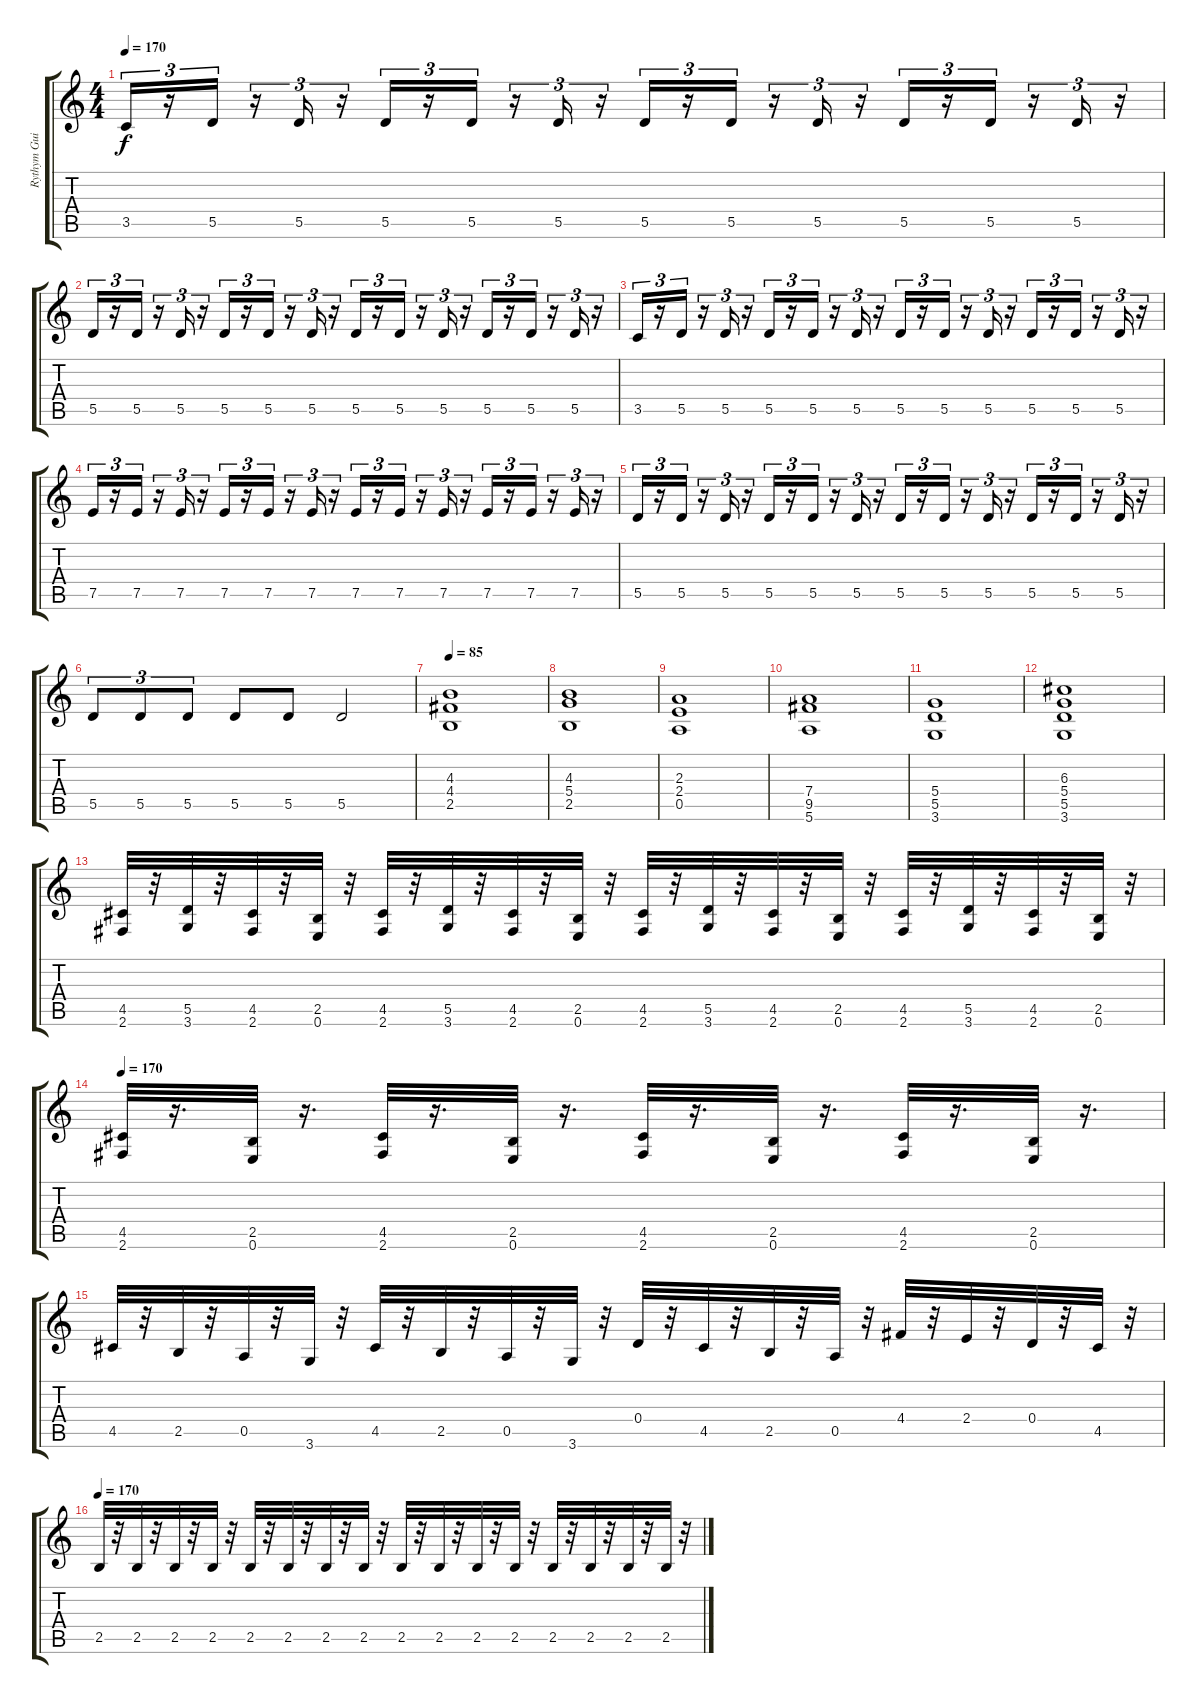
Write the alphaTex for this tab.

\track ("Rythym Guitar" "Rythym Gui") {instrument distortionguitar}
\staff {score tabs}
\tuning (E4 B3 G3 D3 A2 E2) {hide}
\ts (4 4)
\tempo 170
\clef g2
\ks c
3.5.16{tu (3 2) dy f} r.16{tu (3 2)} 5.5.16{tu (3 2)} r.16{tu (3 2)} 5.5.16{tu (3 2)} r.16{tu (3 2)} 5.5.16{tu (3 2)} r.16{tu (3 2)} 5.5.16{tu (3 2)} r.16{tu (3 2)} 5.5.16{tu (3 2)} r.16{tu (3 2)} 5.5.16{tu (3 2)} r.16{tu (3 2)} 5.5.16{tu (3 2)} r.16{tu (3 2)} 5.5.16{tu (3 2)} r.16{tu (3 2)} 5.5.16{tu (3 2)} r.16{tu (3 2)} 5.5.16{tu (3 2)} r.16{tu (3 2)} 5.5.16{tu (3 2)} r.16{tu (3 2)} |
5.5.16{tu (3 2)} r.16{tu (3 2)} 5.5.16{tu (3 2)} r.16{tu (3 2)} 5.5.16{tu (3 2)} r.16{tu (3 2)} 5.5.16{tu (3 2)} r.16{tu (3 2)} 5.5.16{tu (3 2)} r.16{tu (3 2)} 5.5.16{tu (3 2)} r.16{tu (3 2)} 5.5.16{tu (3 2)} r.16{tu (3 2)} 5.5.16{tu (3 2)} r.16{tu (3 2)} 5.5.16{tu (3 2)} r.16{tu (3 2)} 5.5.16{tu (3 2)} r.16{tu (3 2)} 5.5.16{tu (3 2)} r.16{tu (3 2)} 5.5.16{tu (3 2)} r.16{tu (3 2)} |
3.5.16{tu (3 2)} r.16{tu (3 2)} 5.5.16{tu (3 2)} r.16{tu (3 2)} 5.5.16{tu (3 2)} r.16{tu (3 2)} 5.5.16{tu (3 2)} r.16{tu (3 2)} 5.5.16{tu (3 2)} r.16{tu (3 2)} 5.5.16{tu (3 2)} r.16{tu (3 2)} 5.5.16{tu (3 2)} r.16{tu (3 2)} 5.5.16{tu (3 2)} r.16{tu (3 2)} 5.5.16{tu (3 2)} r.16{tu (3 2)} 5.5.16{tu (3 2)} r.16{tu (3 2)} 5.5.16{tu (3 2)} r.16{tu (3 2)} 5.5.16{tu (3 2)} r.16{tu (3 2)} |
7.5.16{tu (3 2)} r.16{tu (3 2)} 7.5.16{tu (3 2)} r.16{tu (3 2)} 7.5.16{tu (3 2)} r.16{tu (3 2)} 7.5.16{tu (3 2)} r.16{tu (3 2)} 7.5.16{tu (3 2)} r.16{tu (3 2)} 7.5.16{tu (3 2)} r.16{tu (3 2)} 7.5.16{tu (3 2)} r.16{tu (3 2)} 7.5.16{tu (3 2)} r.16{tu (3 2)} 7.5.16{tu (3 2)} r.16{tu (3 2)} 7.5.16{tu (3 2)} r.16{tu (3 2)} 7.5.16{tu (3 2)} r.16{tu (3 2)} 7.5.16{tu (3 2)} r.16{tu (3 2)} |
5.5.16{tu (3 2)} r.16{tu (3 2)} 5.5.16{tu (3 2)} r.16{tu (3 2)} 5.5.16{tu (3 2)} r.16{tu (3 2)} 5.5.16{tu (3 2)} r.16{tu (3 2)} 5.5.16{tu (3 2)} r.16{tu (3 2)} 5.5.16{tu (3 2)} r.16{tu (3 2)} 5.5.16{tu (3 2)} r.16{tu (3 2)} 5.5.16{tu (3 2)} r.16{tu (3 2)} 5.5.16{tu (3 2)} r.16{tu (3 2)} 5.5.16{tu (3 2)} r.16{tu (3 2)} 5.5.16{tu (3 2)} r.16{tu (3 2)} 5.5.16{tu (3 2)} r.16{tu (3 2)} |
5.5.8{tu (3 2)} 5.5.8{tu (3 2)} 5.5.8{tu (3 2)} 5.5.8 5.5.8 5.5.2 |
\tempo 85
(4.3 4.4 2.5).1 |
(4.3 5.4 2.5).1 |
(2.3 2.4 0.5).1 |
(7.4 9.5 5.6).1 |
(5.4 5.5 3.6).1 |
(6.3 5.4 5.5 3.6).1 |
(4.5 2.6).32 r.32 (5.5 3.6).32 r.32 (4.5 2.6).32 r.32 (2.5 0.6).32 r.32 (4.5 2.6).32 r.32 (5.5 3.6).32 r.32 (4.5 2.6).32 r.32 (2.5 0.6).32 r.32 (4.5 2.6).32 r.32 (5.5 3.6).32 r.32 (4.5 2.6).32 r.32 (2.5 0.6).32 r.32 (4.5 2.6).32 r.32 (5.5 3.6).32 r.32 (4.5 2.6).32 r.32 (2.5 0.6).32 r.32 |
\tempo 170
(4.5 2.6).32 r.16{d} (2.5 0.6).32 r.16{d} (4.5 2.6).32 r.16{d} (2.5 0.6).32 r.16{d} (4.5 2.6).32 r.16{d} (2.5 0.6).32 r.16{d} (4.5 2.6).32 r.16{d} (2.5 0.6).32 r.16{d} |
4.5.32 r.32 2.5.32 r.32 0.5.32 r.32 3.6.32 r.32 4.5.32 r.32 2.5.32 r.32 0.5.32 r.32 3.6.32 r.32 0.4.32 r.32 4.5.32 r.32 2.5.32 r.32 0.5.32 r.32 4.4.32 r.32 2.4.32 r.32 0.4.32 r.32 4.5.32 r.32 |
\tempo 170
2.5.32 r.32 2.5.32 r.32 2.5.32 r.32 2.5.32 r.32 2.5.32 r.32 2.5.32 r.32 2.5.32 r.32 2.5.32 r.32 2.5.32 r.32 2.5.32 r.32 2.5.32 r.32 2.5.32 r.32 2.5.32 r.32 2.5.32 r.32 2.5.32 r.32 2.5.32 r.32
